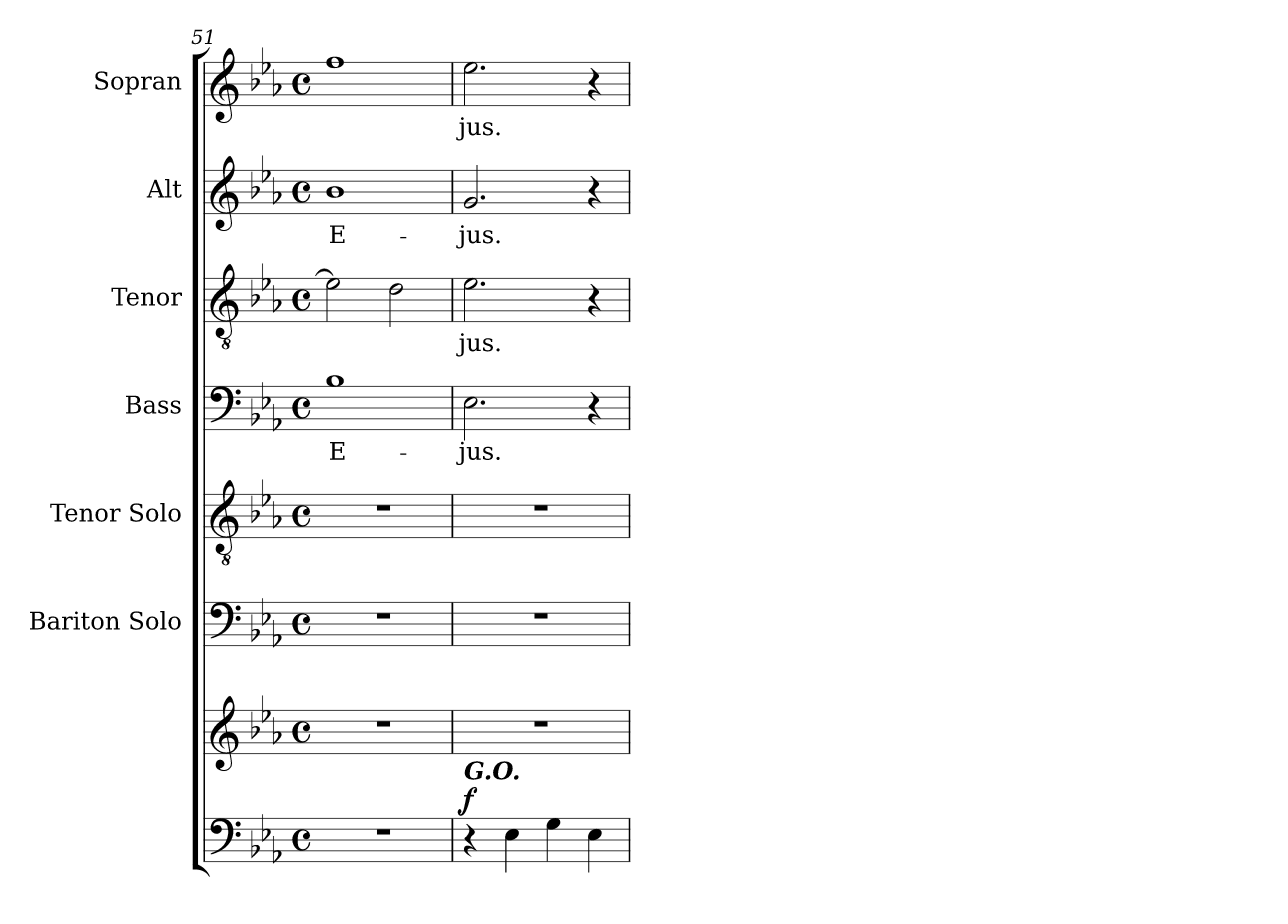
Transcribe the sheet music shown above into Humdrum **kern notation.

**kern	**kern	**dynam	**kern	**kern	**kern	**text	**kern	**text	**kern	**text	**kern	**text
*part7	*part7	*part7	*part6	*part5	*part4	*part4	*part3	*part3	*part2	*part2	*part1	*part1
*staff8	*staff7	*staff7/8	*staff6	*staff5	*staff4	*staff4	*staff3	*staff3	*staff2	*staff2	*staff1	*staff1
*	*	*	*I"Bariton Solo	*I"Tenor Solo	*I"Bass	*	*I"Tenor	*	*I"Alt	*	*I"Sopran	*
*	*	*	*	*	*I'B.	*	*I'T.	*	*I'A.	*	*I'S.	*
*clefF4	*clefG2	*	*clefF4	*clefGv2	*clefF4	*	*clefGv2	*	*clefG2	*	*clefG2	*
*k[b-e-a-]	*k[b-e-a-]	*	*k[b-e-a-]	*k[b-e-a-]	*k[b-e-a-]	*	*k[b-e-a-]	*	*k[b-e-a-]	*	*k[b-e-a-]	*
*E-:	*E-:	*	*E-:	*E-:	*E-:	*	*E-:	*	*E-:	*	*E-:	*
*M4/4	*M4/4	*	*M4/4	*M4/4	*M4/4	*	*M4/4	*	*M4/4	*	*M4/4	*
*met(c)	*met(c)	*	*met(c)	*met(c)	*met(c)	*	*met(c)	*	*met(c)	*	*met(c)	*
=51	=51	=51	=51	=51	=51	=51	=51	=51	=51	=51	=51	=51
!	!	!	!	!	!	!LO:LY:b	!	!	!	!LO:LY:b	!	!
1r	1r	.	1r	1r	1B-	E-	2e-\]	.	1b-	E-	1ff	.
.	.	.	.	.	.	.	2d\	.	.	.	.	.
=52	=52	=52	=52	=52	=52	=52	=52	=52	=52	=52	=52	=52
!LO:TX:a:Bi:t=G.O.	!	!	!	!	!	!	!	!	!	!	!	!
!	!	!LO:DY:a=2	!	!	!	!LO:LY:b	!	!LO:LY:b	!	!LO:LY:b	!	!LO:LY:b
4r	1r	f	1r	1r	2.E-\	-jus.	2.e-\	-jus.	2.g/	-jus.	2.ee-\	-jus.
4E-\	.	.	.	.	.	.	.	.	.	.	.	.
4G\	.	.	.	.	.	.	.	.	.	.	.	.
4E-\	.	.	.	.	4r	.	4r	.	4r	.	4r	.
=	=	=	=	=	=	=	=	=	=	=	=	=
*-	*-	*-	*-	*-	*-	*-	*-	*-	*-	*-	*-	*-
